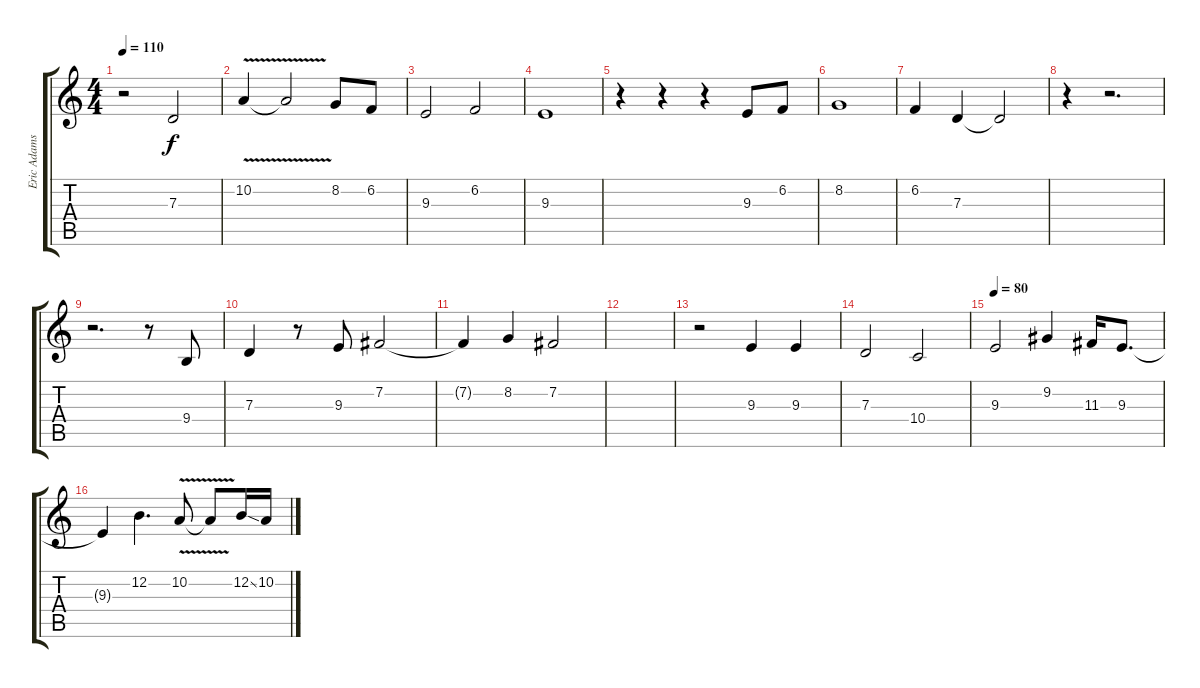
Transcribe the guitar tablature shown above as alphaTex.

\track ("Eric Adams" "Eric Adams") {instrument lead6voice}
\staff {score tabs}
\tuning (E4 B3 G3 D3 A2 E2) {hide}
\ts (4 4)
\tempo 110
\clef g2
\ks c
r.2{dy f} 7.3.2 |
10.2{v}.4 10.2{t}.2 8.2.8 6.2.8 |
9.3.2 6.2.2 |
9.3.1 |
r.4 r.4 r.4 9.3.8 6.2.8 |
8.2.1 |
6.2.4 7.3.4 7.3{t}.2 |
r.4 r.2{d} |
r.2{d} r.8 9.4.8 |
7.3.4 r.8 9.3.8 7.2.2 |
7.2{t}.4 8.2.4 7.2.2 |
|
r.2 9.3.4 9.3.4 |
7.3.2 10.4.2 |
\tempo 80
9.3.2 9.2.4 11.3.16 9.3.8{d} |
9.3{t}.4 12.2.4{d} 10.2{v}.8 10.2{t}.8 12.2{ss}.16 10.2.16
